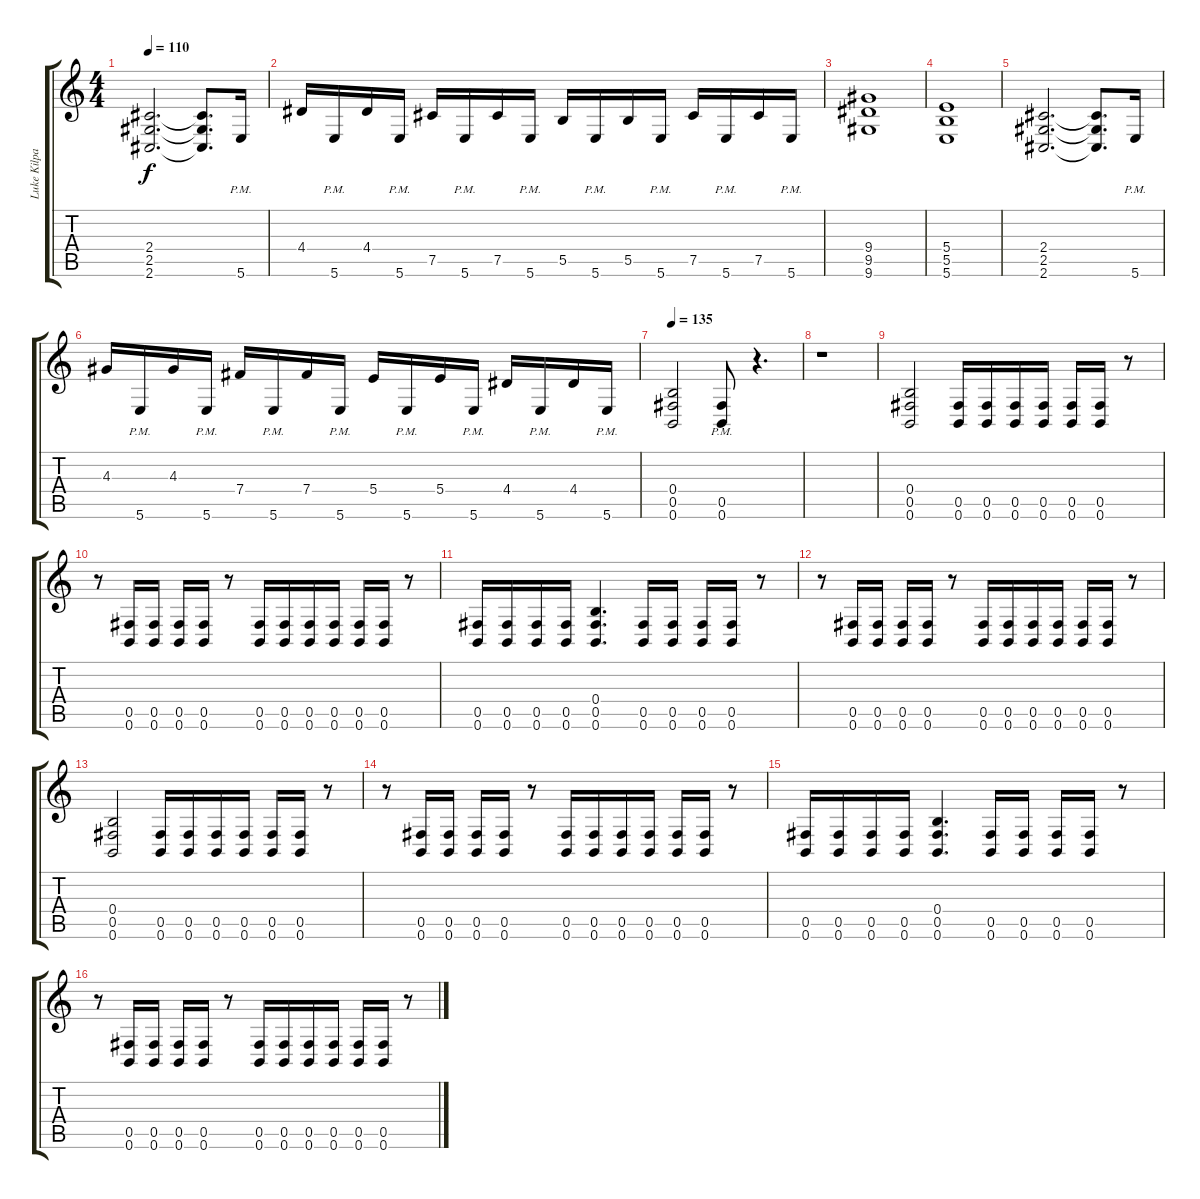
\track ("Luke Kilpatrick" "Luke Kilpa") {instrument distortionguitar}
\staff {score tabs}
\tuning (Db4 Ab3 E3 B2 Gb2 B1) {hide}
\ts (4 4)
\tempo 110
\clef g2
\ks c
(2.4 2.5 2.6).2{d dy f} (2.4{t} 2.5{t} 2.6{t}).8{d} 5.6{pm}.16 |
4.4.16 5.6{pm}.16 4.4.16 5.6{pm}.16 7.5.16 5.6{pm}.16 7.5.16 5.6{pm}.16 5.5.16 5.6{pm}.16 5.5.16 5.6{pm}.16 7.5.16 5.6{pm}.16 7.5.16 5.6{pm}.16 |
(9.4 9.5 9.6).1 |
(5.4 5.5 5.6).1 |
(2.4 2.5 2.6).2{d} (2.4{t} 2.5{t} 2.6{t}).8{d} 5.6{pm}.16 |
4.3.16 5.6{pm}.16 4.3.16 5.6{pm}.16 7.4.16 5.6{pm}.16 7.4.16 5.6{pm}.16 5.4.16 5.6{pm}.16 5.4.16 5.6{pm}.16 4.4.16 5.6{pm}.16 4.4.16 5.6{pm}.16 |
\tempo 135
(0.4 0.5 0.6).2 (0.5{pm} 0.6{pm}).8 r.4{d} |
r.1 |
(0.4 0.5 0.6).2 (0.5 0.6).16 (0.5 0.6).16 (0.5 0.6).16 (0.5 0.6).16 (0.5 0.6).16 (0.5 0.6).16 r.8 |
r.8 (0.5 0.6).16 (0.5 0.6).16 (0.5 0.6).16 (0.5 0.6).16 r.8 (0.5 0.6).16 (0.5 0.6).16 (0.5 0.6).16 (0.5 0.6).16 (0.5 0.6).16 (0.5 0.6).16 r.8 |
(0.5 0.6).16 (0.5 0.6).16 (0.5 0.6).16 (0.5 0.6).16 (0.4 0.5 0.6).4{d} (0.5 0.6).16 (0.5 0.6).16 (0.5 0.6).16 (0.5 0.6).16 r.8 |
r.8 (0.5 0.6).16 (0.5 0.6).16 (0.5 0.6).16 (0.5 0.6).16 r.8 (0.5 0.6).16 (0.5 0.6).16 (0.5 0.6).16 (0.5 0.6).16 (0.5 0.6).16 (0.5 0.6).16 r.8 |
(0.4 0.5 0.6).2 (0.5 0.6).16 (0.5 0.6).16 (0.5 0.6).16 (0.5 0.6).16 (0.5 0.6).16 (0.5 0.6).16 r.8 |
r.8 (0.5 0.6).16 (0.5 0.6).16 (0.5 0.6).16 (0.5 0.6).16 r.8 (0.5 0.6).16 (0.5 0.6).16 (0.5 0.6).16 (0.5 0.6).16 (0.5 0.6).16 (0.5 0.6).16 r.8 |
(0.5 0.6).16 (0.5 0.6).16 (0.5 0.6).16 (0.5 0.6).16 (0.4 0.5 0.6).4{d} (0.5 0.6).16 (0.5 0.6).16 (0.5 0.6).16 (0.5 0.6).16 r.8 |
r.8 (0.5 0.6).16 (0.5 0.6).16 (0.5 0.6).16 (0.5 0.6).16 r.8 (0.5 0.6).16 (0.5 0.6).16 (0.5 0.6).16 (0.5 0.6).16 (0.5 0.6).16 (0.5 0.6).16 r.8
